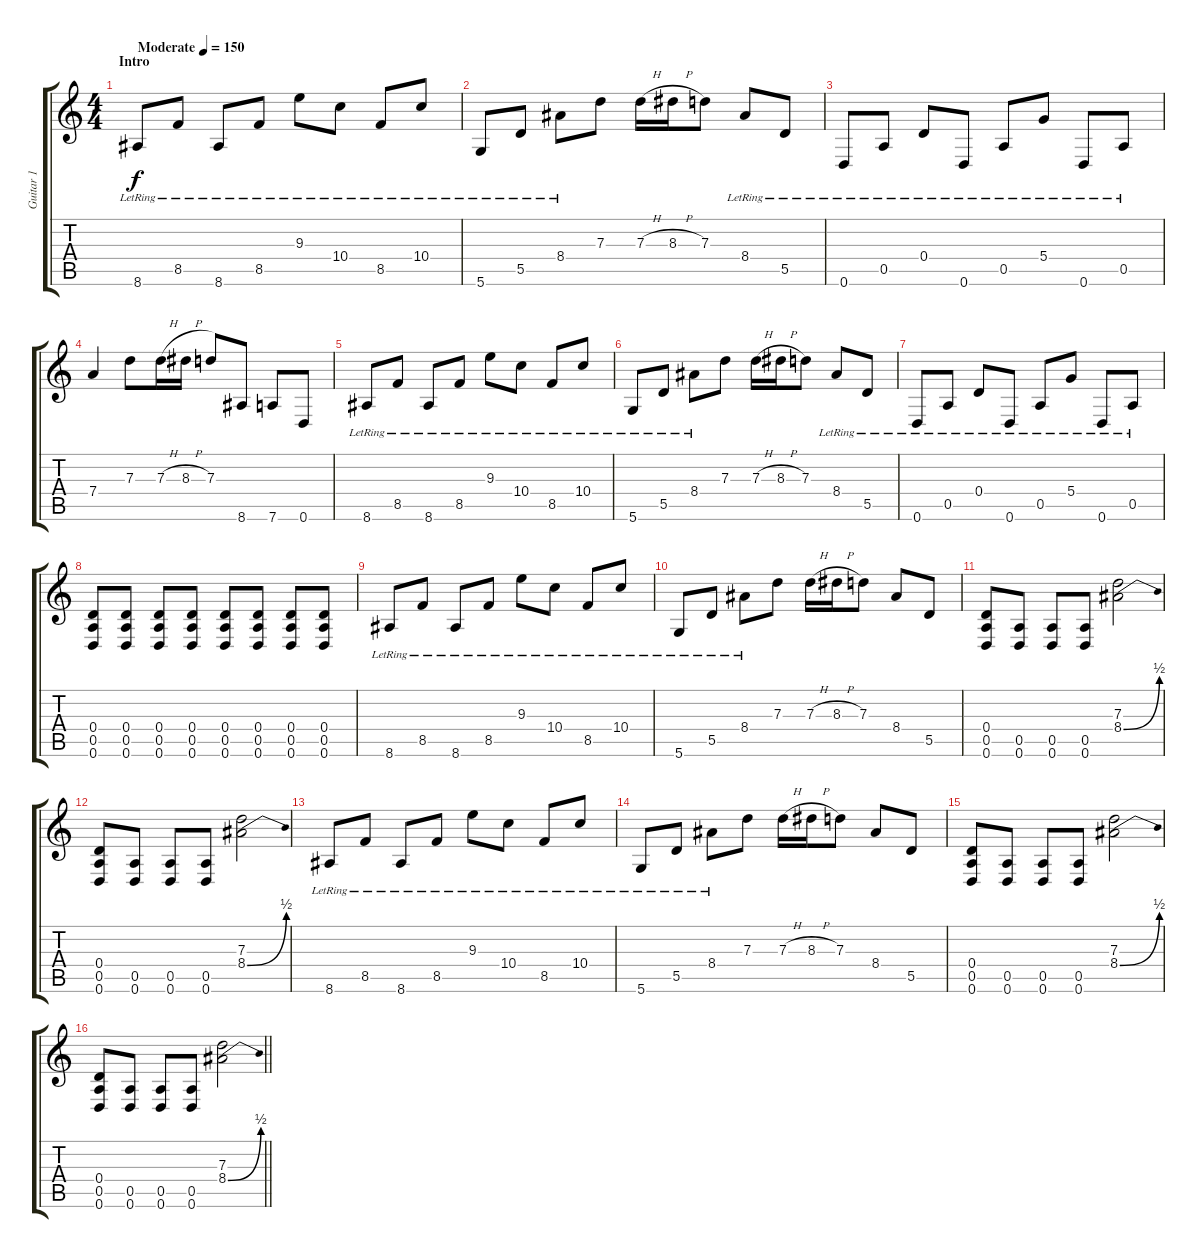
\track ("Guitar 1" "Guitar 1") {instrument distortionguitar}
\staff {score tabs}
\tuning (E4 B3 G3 D3 A2 D2) {hide}
\ts (4 4)
\section ("" "Intro")
\tempo (150 "Moderate")
\clef g2
\ks c
8.6{lr}.8{dy f instrument distortionguitar} 8.5{lr}.8 8.6{lr}.8 8.5{lr}.8 9.3{lr}.8 10.4{lr}.8 8.5{lr}.8 10.4{lr}.8 |
5.6{lr}.8 5.5{lr}.8 8.4{lr}.8 7.3.8 7.3{h}.16 8.3{h}.16 7.3.8 8.4{lr}.8 5.5{lr}.8 |
0.6{lr}.8 0.5{lr}.8 0.4{lr}.8 0.6{lr}.8 0.5{lr}.8 5.4{lr}.8 0.6{lr}.8 0.5{lr}.8 |
7.4.4 7.3.8 7.3{h}.16 8.3{h}.16 7.3.8 8.6.8 7.6.8 0.6.8 |
8.6{lr}.8 8.5{lr}.8 8.6{lr}.8 8.5{lr}.8 9.3{lr}.8 10.4{lr}.8 8.5{lr}.8 10.4{lr}.8 |
5.6{lr}.8 5.5{lr}.8 8.4{lr}.8 7.3.8 7.3{h}.16 8.3{h}.16 7.3.8 8.4{lr}.8 5.5{lr}.8 |
0.6{lr}.8 0.5{lr}.8 0.4{lr}.8 0.6{lr}.8 0.5{lr}.8 5.4{lr}.8 0.6{lr}.8 0.5{lr}.8 |
(0.4 0.5 0.6).8 (0.4 0.5 0.6).8 (0.4 0.5 0.6).8 (0.4 0.5 0.6).8 (0.4 0.5 0.6).8 (0.4 0.5 0.6).8 (0.4 0.5 0.6).8 (0.4 0.5 0.6).8 |
8.6{lr}.8 8.5{lr}.8 8.6{lr}.8 8.5{lr}.8 9.3{lr}.8 10.4{lr}.8 8.5{lr}.8 10.4{lr}.8 |
5.6{lr}.8 5.5{lr}.8 8.4{lr}.8 7.3.8 7.3{h}.16 8.3{h}.16 7.3.8 8.4.8 5.5.8 |
(0.4 0.5 0.6).8 (0.5 0.6).8 (0.5 0.6).8 (0.5 0.6).8 (7.3 8.4{be (bend 0 0 60 2)}).2 |
(0.4 0.5 0.6).8 (0.5 0.6).8 (0.5 0.6).8 (0.5 0.6).8 (7.3 8.4{be (bend 0 0 60 2)}).2 |
8.6{lr}.8 8.5{lr}.8 8.6{lr}.8 8.5{lr}.8 9.3{lr}.8 10.4{lr}.8 8.5{lr}.8 10.4{lr}.8 |
5.6{lr}.8 5.5{lr}.8 8.4{lr}.8 7.3.8 7.3{h}.16 8.3{h}.16 7.3.8 8.4.8 5.5.8 |
(0.4 0.5 0.6).8 (0.5 0.6).8 (0.5 0.6).8 (0.5 0.6).8 (7.3 8.4{be (bend 0 0 60 2)}).2 |
\barLineRight lightlight
(0.4 0.5 0.6).8 (0.5 0.6).8 (0.5 0.6).8 (0.5 0.6).8 (7.3 8.4{be (bend 0 0 60 2)}).2
